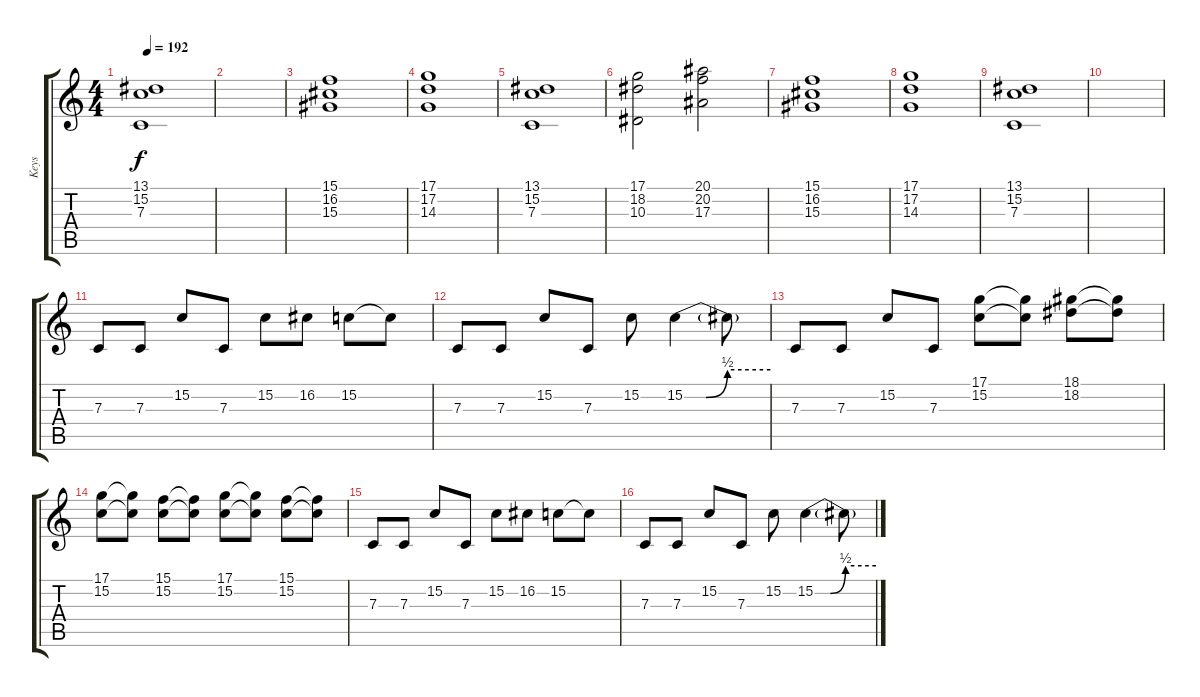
\track ("Keys" "Keys") {instrument stringensemble1}
\staff {score tabs}
\tuning (D4 A3 F3 C3 G2 C2) {hide}
\ts (4 4)
\tempo 192
\clef g2
\ks c
(13.1 15.2 7.3).1{dy f} |
|
(15.1 16.2 15.3).1 |
(17.1 17.2 14.3).1 |
(13.1 15.2 7.3).1 |
(17.1 18.2 10.3).2 (20.1 20.2 17.3).2 |
(15.1 16.2 15.3).1 |
(17.1 17.2 14.3).1 |
(13.1 15.2 7.3).1 |
|
7.3.8 7.3.8 15.2.8 7.3.8 15.2.8 16.2.8 15.2.8 15.2{t}.8 |
7.3.8 7.3.8 15.2.8 7.3.8 15.2.8 15.2{be (custom 0 0 15 0 30 2 60 2)}.4 15.2{t}.8 |
7.3.8 7.3.8 15.2.8 7.3.8 (17.1 15.2).8 (17.1{t} 15.2{t}).8 (18.1 18.2).8 (18.1{t} 18.2{t}).8 |
(17.1 15.2).8 (17.1{t} 15.2{t}).8 (15.1 15.2).8 (15.1{t} 15.2{t}).8 (17.1 15.2).8 (17.1{t} 15.2{t}).8 (15.1 15.2).8 (15.1{t} 15.2{t}).8 |
7.3.8 7.3.8 15.2.8 7.3.8 15.2.8 16.2.8 15.2.8 15.2{t}.8 |
7.3.8 7.3.8 15.2.8 7.3.8 15.2.8 15.2{be (custom 0 0 15 0 30 2 60 2)}.4 15.2{t}.8
